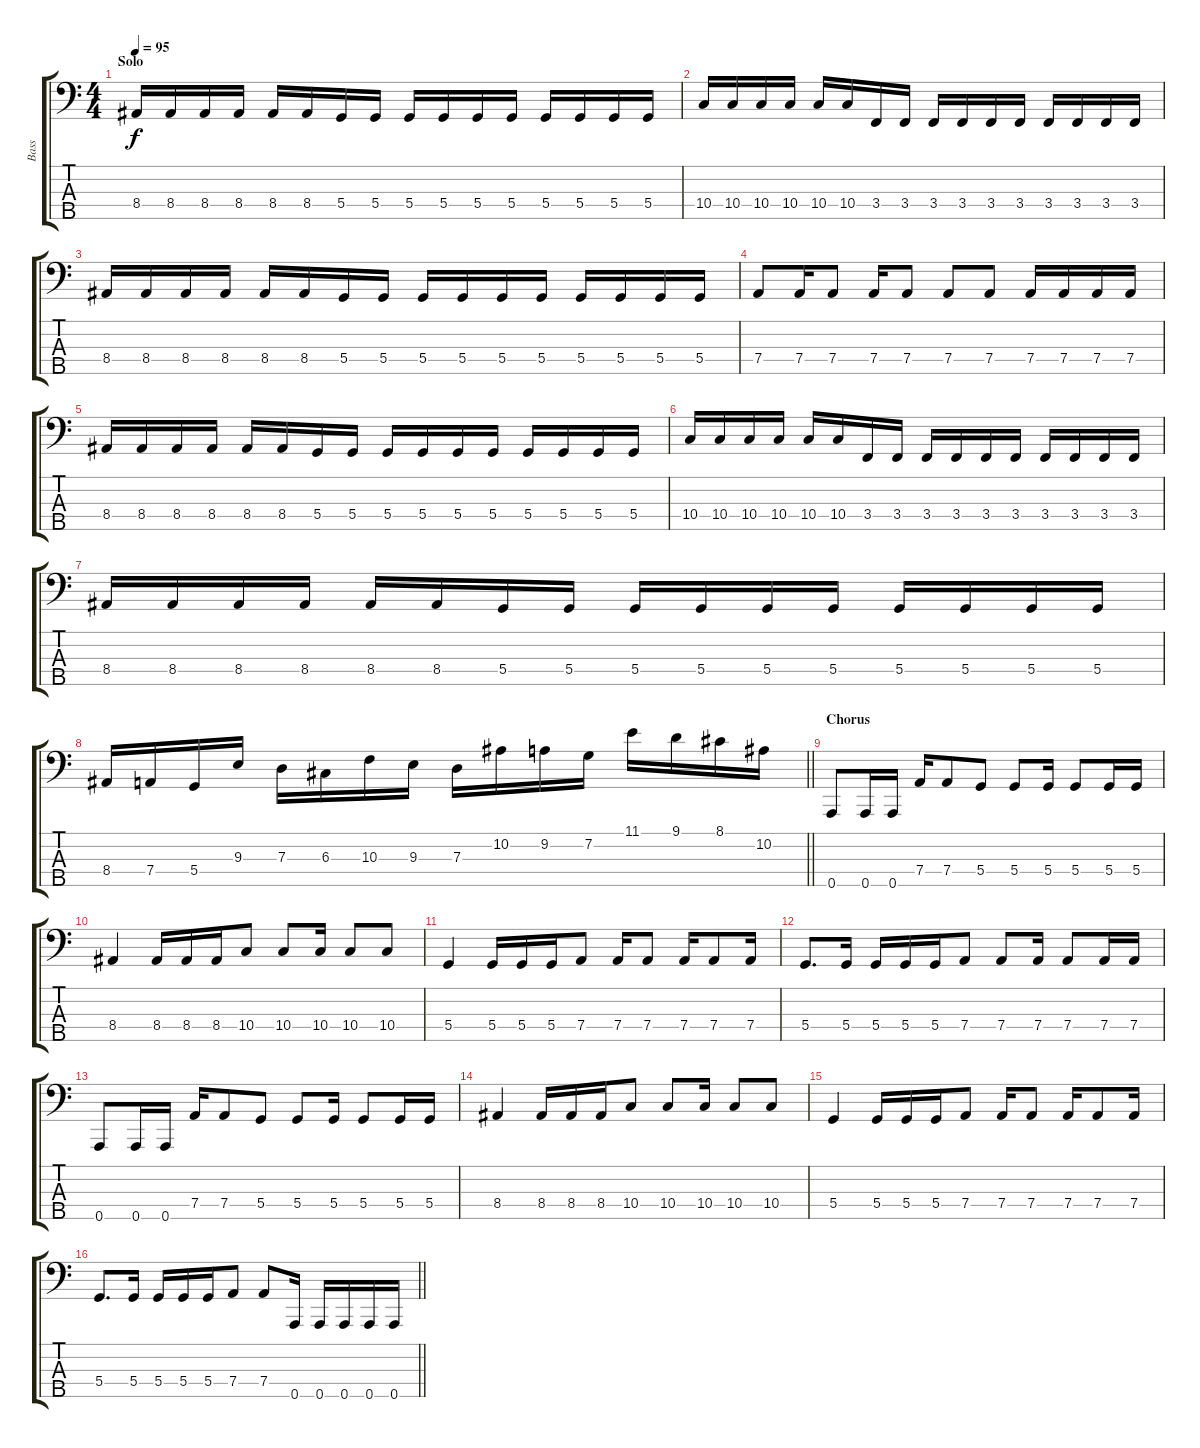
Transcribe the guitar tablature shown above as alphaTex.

\track ("Bass" "Bass") {instrument electricbasspick}
\staff {score tabs}
\tuning (F2 C2 G1 D1 A0) {hide}
\ts (4 4)
\section ("" "Solo")
\tempo 95
\clef f4
\ks c
8.4.16{dy f} 8.4.16 8.4.16 8.4.16 8.4.16 8.4.16 5.4.16 5.4.16 5.4.16 5.4.16 5.4.16 5.4.16 5.4.16 5.4.16 5.4.16 5.4.16 |
10.4.16 10.4.16 10.4.16 10.4.16 10.4.16 10.4.16 3.4.16 3.4.16 3.4.16 3.4.16 3.4.16 3.4.16 3.4.16 3.4.16 3.4.16 3.4.16 |
8.4.16 8.4.16 8.4.16 8.4.16 8.4.16 8.4.16 5.4.16 5.4.16 5.4.16 5.4.16 5.4.16 5.4.16 5.4.16 5.4.16 5.4.16 5.4.16 |
7.4.8 7.4.16 7.4.8 7.4.16 7.4.8 7.4.8 7.4.8 7.4.16 7.4.16 7.4.16 7.4.16 |
8.4.16 8.4.16 8.4.16 8.4.16 8.4.16 8.4.16 5.4.16 5.4.16 5.4.16 5.4.16 5.4.16 5.4.16 5.4.16 5.4.16 5.4.16 5.4.16 |
10.4.16 10.4.16 10.4.16 10.4.16 10.4.16 10.4.16 3.4.16 3.4.16 3.4.16 3.4.16 3.4.16 3.4.16 3.4.16 3.4.16 3.4.16 3.4.16 |
8.4.16 8.4.16 8.4.16 8.4.16 8.4.16 8.4.16 5.4.16 5.4.16 5.4.16 5.4.16 5.4.16 5.4.16 5.4.16 5.4.16 5.4.16 5.4.16 |
\barLineRight lightlight
8.4.16 7.4.16 5.4.16 9.3.16 7.3.16 6.3.16 10.3.16 9.3.16 7.3.16 10.2.16 9.2.16 7.2.16 11.1.16 9.1.16 8.1.16 10.2.16 |
\section ("" "Chorus")
0.5.8 0.5.16 0.5.16 7.4.16 7.4.8 5.4.8 5.4.8 5.4.16 5.4.8 5.4.16 5.4.16 |
8.4.4 8.4.16 8.4.16 8.4.16 10.4.8 10.4.8 10.4.16 10.4.8 10.4.8 |
5.4.4 5.4.16 5.4.16 5.4.16 7.4.8 7.4.16 7.4.8 7.4.16 7.4.8 7.4.16 |
5.4.8{d} 5.4.16 5.4.16 5.4.16 5.4.16 7.4.8 7.4.8 7.4.16 7.4.8 7.4.16 7.4.16 |
0.5.8 0.5.16 0.5.16 7.4.16 7.4.8 5.4.8 5.4.8 5.4.16 5.4.8 5.4.16 5.4.16 |
8.4.4 8.4.16 8.4.16 8.4.16 10.4.8 10.4.8 10.4.16 10.4.8 10.4.8 |
5.4.4 5.4.16 5.4.16 5.4.16 7.4.8 7.4.16 7.4.8 7.4.16 7.4.8 7.4.16 |
\barLineRight lightlight
5.4.8{d} 5.4.16 5.4.16 5.4.16 5.4.16 7.4.8 7.4.8 0.5.16 0.5.16 0.5.16 0.5.16 0.5.16
